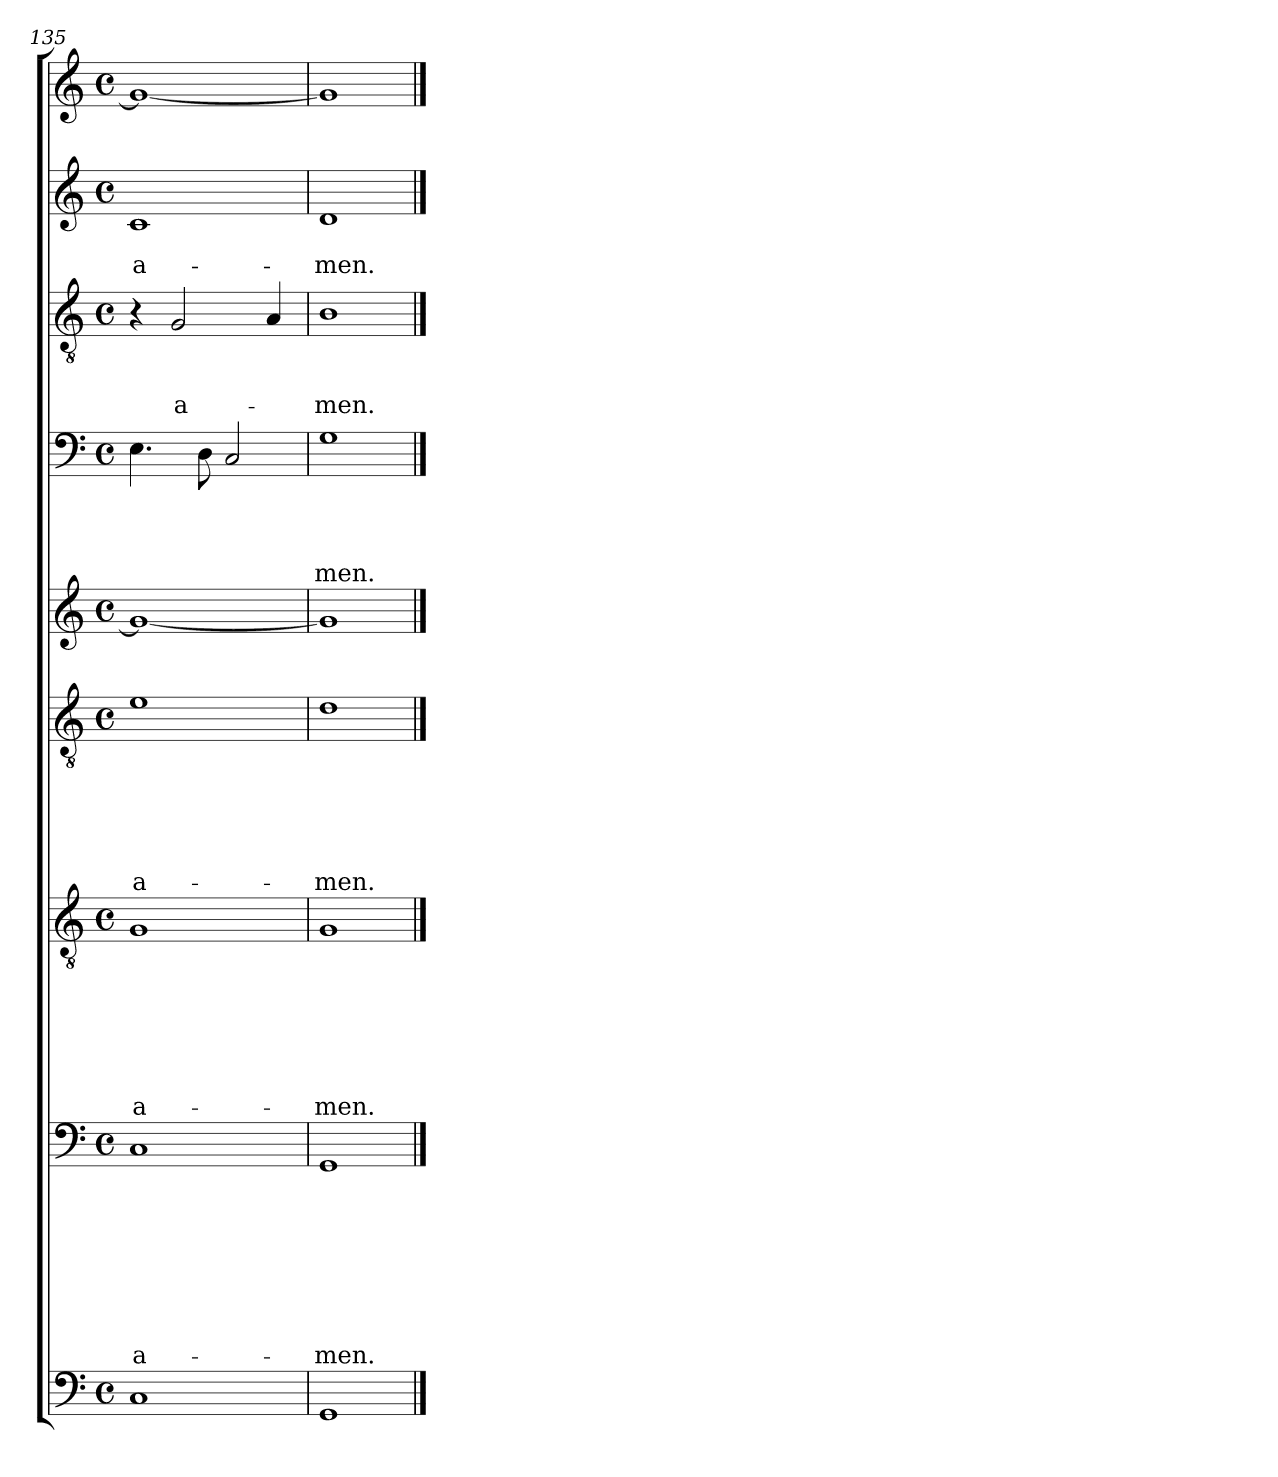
**kern	**kern	**text	**text	**text	**text	**text	**text	**text	**text	**kern	**text	**text	**text	**text	**text	**text	**text	**kern	**text	**text	**text	**text	**text	**text	**kern	**kern	**text	**text	**text	**text	**kern	**text	**text	**text	**kern	**text	**text	**kern
*part9	*part8	*part8	*part8	*part8	*part8	*part8	*part8	*part8	*part8	*part7	*part7	*part7	*part7	*part7	*part7	*part7	*part7	*part6	*part6	*part6	*part6	*part6	*part6	*part6	*part5	*part4	*part4	*part4	*part4	*part4	*part3	*part3	*part3	*part3	*part2	*part2	*part2	*part1
*staff9	*staff8	*staff8	*staff8	*staff8	*staff8	*staff8	*staff8	*staff8	*staff8	*staff7	*staff7	*staff7	*staff7	*staff7	*staff7	*staff7	*staff7	*staff6	*staff6	*staff6	*staff6	*staff6	*staff6	*staff6	*staff5	*staff4	*staff4	*staff4	*staff4	*staff4	*staff3	*staff3	*staff3	*staff3	*staff2	*staff2	*staff2	*staff1
*clefF4	*clefF4	*	*	*	*	*	*	*	*	*clefGv2	*	*	*	*	*	*	*	*clefGv2	*	*	*	*	*	*	*clefG2	*clefF4	*	*	*	*	*clefGv2	*	*	*	*clefG2	*	*	*clefG2
*k[]	*k[]	*	*	*	*	*	*	*	*	*k[]	*	*	*	*	*	*	*	*k[]	*	*	*	*	*	*	*k[]	*k[]	*	*	*	*	*k[]	*	*	*	*k[]	*	*	*k[]
*C:	*C:	*	*	*	*	*	*	*	*	*C:	*	*	*	*	*	*	*	*C:	*	*	*	*	*	*	*C:	*C:	*	*	*	*	*C:	*	*	*	*C:	*	*	*C:
*M4/4	*M4/4	*	*	*	*	*	*	*	*	*M4/4	*	*	*	*	*	*	*	*M4/4	*	*	*	*	*	*	*M4/4	*M4/4	*	*	*	*	*M4/4	*	*	*	*M4/4	*	*	*M4/4
*met(c)	*met(c)	*	*	*	*	*	*	*	*	*met(c)	*	*	*	*	*	*	*	*met(c)	*	*	*	*	*	*	*met(c)	*met(c)	*	*	*	*	*met(c)	*	*	*	*met(c)	*	*	*met(c)
=135	=135	=135	=135	=135	=135	=135	=135	=135	=135	=135	=135	=135	=135	=135	=135	=135	=135	=135	=135	=135	=135	=135	=135	=135	=135	=135	=135	=135	=135	=135	=135	=135	=135	=135	=135	=135	=135	=135
!	!	!	!	!	!	!	!	!	!LO:LY:b	!	!	!	!	!	!	!	!LO:LY:b	!	!	!	!	!	!	!LO:LY:b	!	!	!	!	!	!	!	!	!	!	!	!	!LO:LY:b	!
1C	1C	.	.	.	.	.	.	.	a-	1G	.	.	.	.	.	.	a-	1e	.	.	.	.	.	a-	1g_	4.E\	.	.	.	.	4r	.	.	.	1c	.	a-	1g_
!	!	!	!	!	!	!	!	!	!	!	!	!	!	!	!	!	!	!	!	!	!	!	!	!	!	!	!	!	!	!	!	!	!	!LO:LY:b	!	!	!	!
.	.	.	.	.	.	.	.	.	.	.	.	.	.	.	.	.	.	.	.	.	.	.	.	.	.	.	.	.	.	.	2G/	.	.	a-	.	.	.	.
.	.	.	.	.	.	.	.	.	.	.	.	.	.	.	.	.	.	.	.	.	.	.	.	.	.	8D\	.	.	.	.	.	.	.	.	.	.	.	.
.	.	.	.	.	.	.	.	.	.	.	.	.	.	.	.	.	.	.	.	.	.	.	.	.	.	2C/	.	.	.	.	.	.	.	.	.	.	.	.
.	.	.	.	.	.	.	.	.	.	.	.	.	.	.	.	.	.	.	.	.	.	.	.	.	.	.	.	.	.	.	4A/	.	.	.	.	.	.	.
=136	=136	=136	=136	=136	=136	=136	=136	=136	=136	=136	=136	=136	=136	=136	=136	=136	=136	=136	=136	=136	=136	=136	=136	=136	=136	=136	=136	=136	=136	=136	=136	=136	=136	=136	=136	=136	=136	=136
!	!	!	!	!	!	!	!	!	!LO:LY:b	!	!	!	!	!	!	!	!LO:LY:b	!	!	!	!	!	!	!LO:LY:b	!	!	!	!	!	!LO:LY:b	!	!	!	!LO:LY:b	!	!	!LO:LY:b	!
1GG	1GG	.	.	.	.	.	.	.	-men.	1G	.	.	.	.	.	.	-men.	1d	.	.	.	.	.	-men.	1g]	1G	.	.	.	-men.	1B	.	.	-men.	1d	.	-men.	1g]
==	==	==	==	==	==	==	==	==	==	==	==	==	==	==	==	==	==	==	==	==	==	==	==	==	==	==	==	==	==	==	==	==	==	==	==	==	==	==
*-	*-	*-	*-	*-	*-	*-	*-	*-	*-	*-	*-	*-	*-	*-	*-	*-	*-	*-	*-	*-	*-	*-	*-	*-	*-	*-	*-	*-	*-	*-	*-	*-	*-	*-	*-	*-	*-	*-
